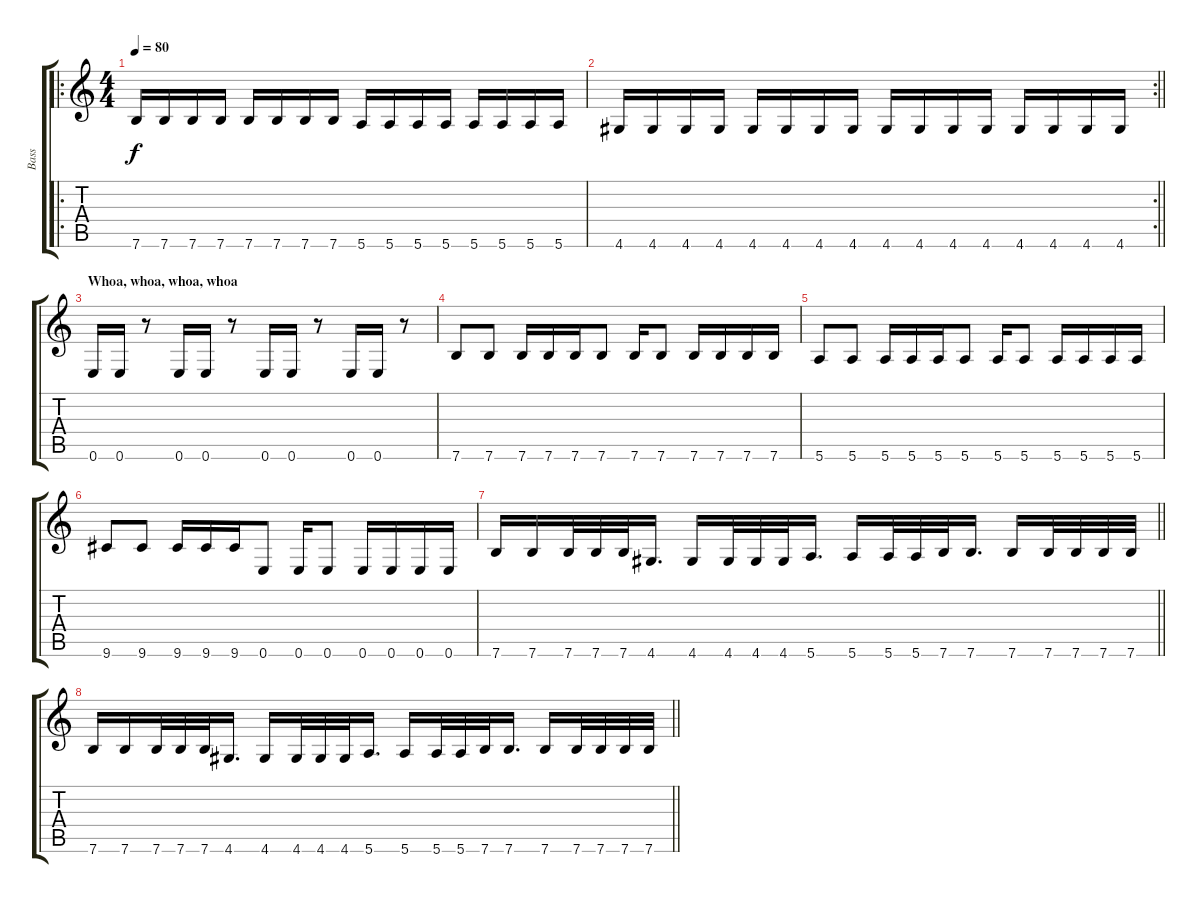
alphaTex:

\track ("Bass" "Bass") {instrument electricbassfinger}
\staff {score tabs}
\tuning (E4 B3 G3 D3 A2 E2) {hide}
\ro
\ts (4 4)
\tempo 80
\clef g2
\ks c
7.6.16{dy f} 7.6.16 7.6.16 7.6.16 7.6.16 7.6.16 7.6.16 7.6.16 5.6.16 5.6.16 5.6.16 5.6.16 5.6.16 5.6.16 5.6.16 5.6.16 |
\rc 2
\barLineRight lightlight
4.6.16 4.6.16 4.6.16 4.6.16 4.6.16 4.6.16 4.6.16 4.6.16 4.6.16 4.6.16 4.6.16 4.6.16 4.6.16 4.6.16 4.6.16 4.6.16 |
\section ("" "Whoa, whoa, whoa, whoa")
0.6.16 0.6.16 r.8 0.6.16 0.6.16 r.8 0.6.16 0.6.16 r.8 0.6.16 0.6.16 r.8 |
7.6.8 7.6.8 7.6.16 7.6.16 7.6.16 7.6.8 7.6.16 7.6.8 7.6.16 7.6.16 7.6.16 7.6.16 |
5.6.8 5.6.8 5.6.16 5.6.16 5.6.16 5.6.8 5.6.16 5.6.8 5.6.16 5.6.16 5.6.16 5.6.16 |
9.6.8 9.6.8 9.6.16 9.6.16 9.6.16 0.6.8 0.6.16 0.6.8 0.6.16 0.6.16 0.6.16 0.6.16 |
\barLineRight lightlight
7.6.16 7.6.16 7.6.32 7.6.32 7.6.32 4.6.16{d} 4.6.16 4.6.32 4.6.32 4.6.32 5.6.16{d} 5.6.16 5.6.32 5.6.32 7.6.32 7.6.16{d} 7.6.16 7.6.32 7.6.32 7.6.32 7.6.32 |
\barLineRight lightlight
7.6.16 7.6.16 7.6.32 7.6.32 7.6.32 4.6.16{d} 4.6.16 4.6.32 4.6.32 4.6.32 5.6.16{d} 5.6.16 5.6.32 5.6.32 7.6.32 7.6.16{d} 7.6.16 7.6.32 7.6.32 7.6.32 7.6.32
